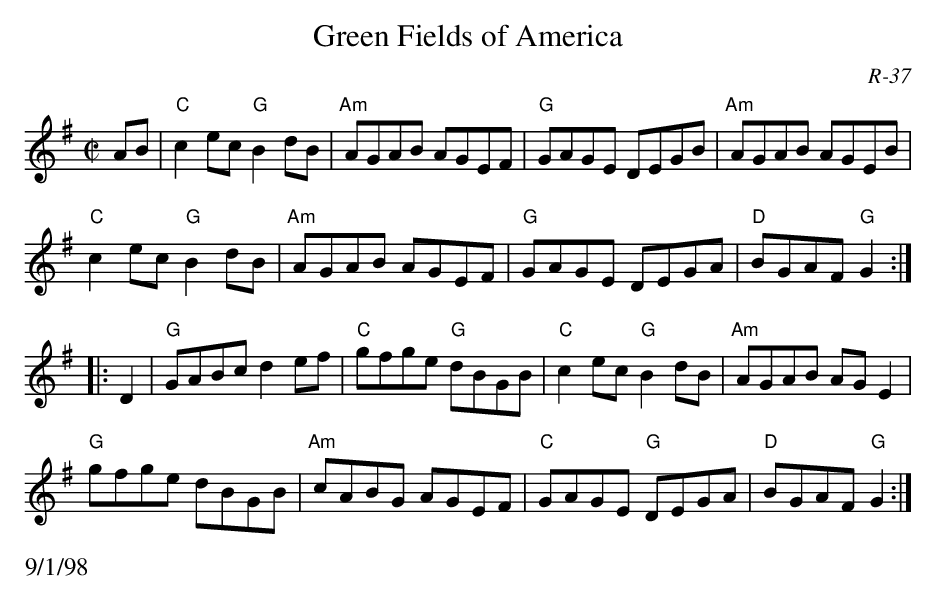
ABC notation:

X:1
T: Green Fields of America
M: C|
C: R-37
K: G
AB| "C"c2ec "G"B2dB| "Am"AGAB AGEF| "G"GAGE DEGB| "Am"AGAB AGEB|
    "C"c2ec "G"B2dB| "Am"AGAB AGEF| "G"GAGE DEGA| "D"BGAF "G"G2 :|
|:\
D2| "G"GABc d2ef| "C"gfge "G"dBGB| "C"c2ec "G"B2dB| "Am"AGAB AGE2|
    "G"gfge dBGB| "Am"cABG AGEF| "C"GAGE "G"DEGA| "D"BGAF "G"G2 :|
